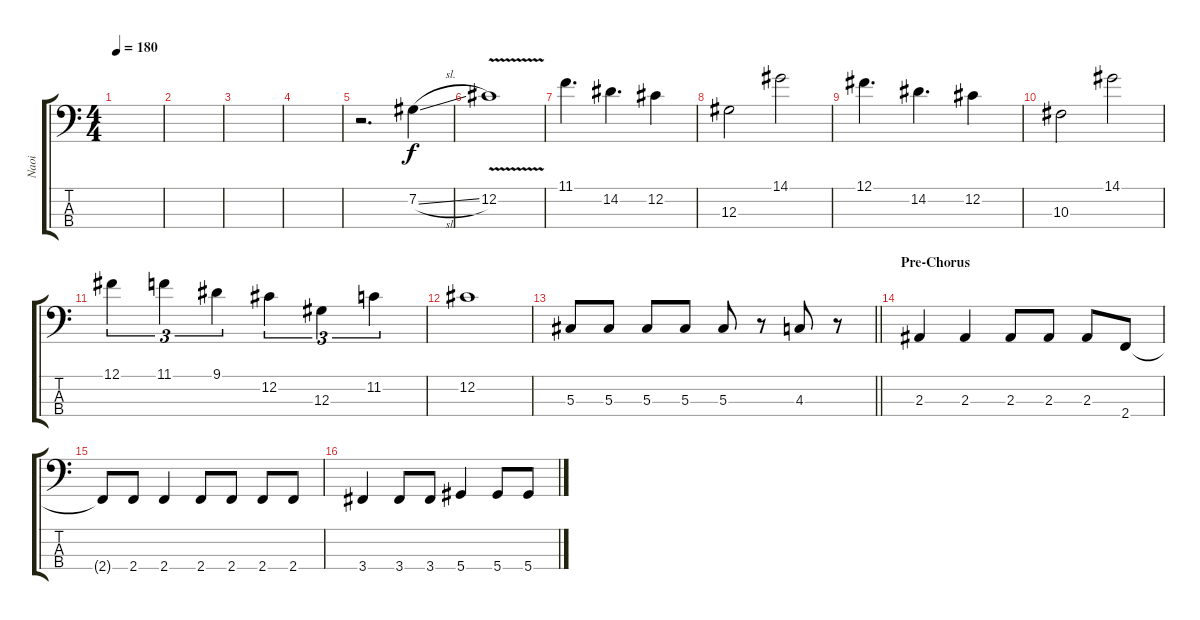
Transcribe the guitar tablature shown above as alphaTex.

\track ("Naoi" "Naoi") {instrument electricbasspick}
\staff {score tabs}
\tuning (Gb2 Db2 Ab1 Eb1) {hide}
\ts (4 4)
\tempo 180
\clef f4
\ks c
|
|
|
|
r.2{d} 7.2{sl}.4 |
12.2{v}.1 |
11.1.4{d} 14.2.4{d} 12.2.4 |
12.3.2 14.1.2 |
12.1.4{d} 14.2.4{d} 12.2.4 |
10.3.2 14.1.2 |
12.1.4{tu (3 2)} 11.1.4{tu (3 2)} 9.1.4{tu (3 2)} 12.2.4{tu (3 2)} 12.3.4{tu (3 2)} 11.2.4{tu (3 2)} |
12.2.1 |
\barLineRight lightlight
5.3.8 5.3.8 5.3.8 5.3.8 5.3.8 r.8 4.3.8 r.8 |
\section ("" "Pre-Chorus")
2.3.4 2.3.4 2.3.8 2.3.8 2.3.8 2.4.8 |
2.4{t}.8 2.4.8 2.4.4 2.4.8 2.4.8 2.4.8 2.4.8 |
3.4.4 3.4.8 3.4.8 5.4.4 5.4.8 5.4.8
